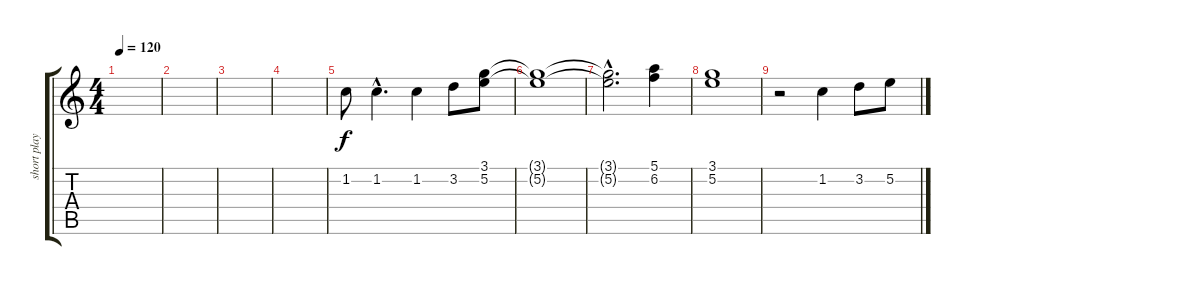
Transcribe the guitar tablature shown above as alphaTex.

\track ("short play" "short play") {instrument acousticguitarnylon}
\staff {score tabs}
\tuning (E4 B3 G3 D3 A2 E2) {hide}
\ts (4 4)
\tempo 120
\clef g2
\ks c
|
|
|
|
1.2.8 1.2{hac}.4{d} 1.2.4 3.2.8 (3.1 5.2).8 |
(3.1{t} 5.2{t}).1 |
(3.1{hac t} 5.2{hac t}).2{d} (5.1 6.2).4 |
(3.1 5.2).1 |
r.2 1.2.4 3.2.8 5.2.8
